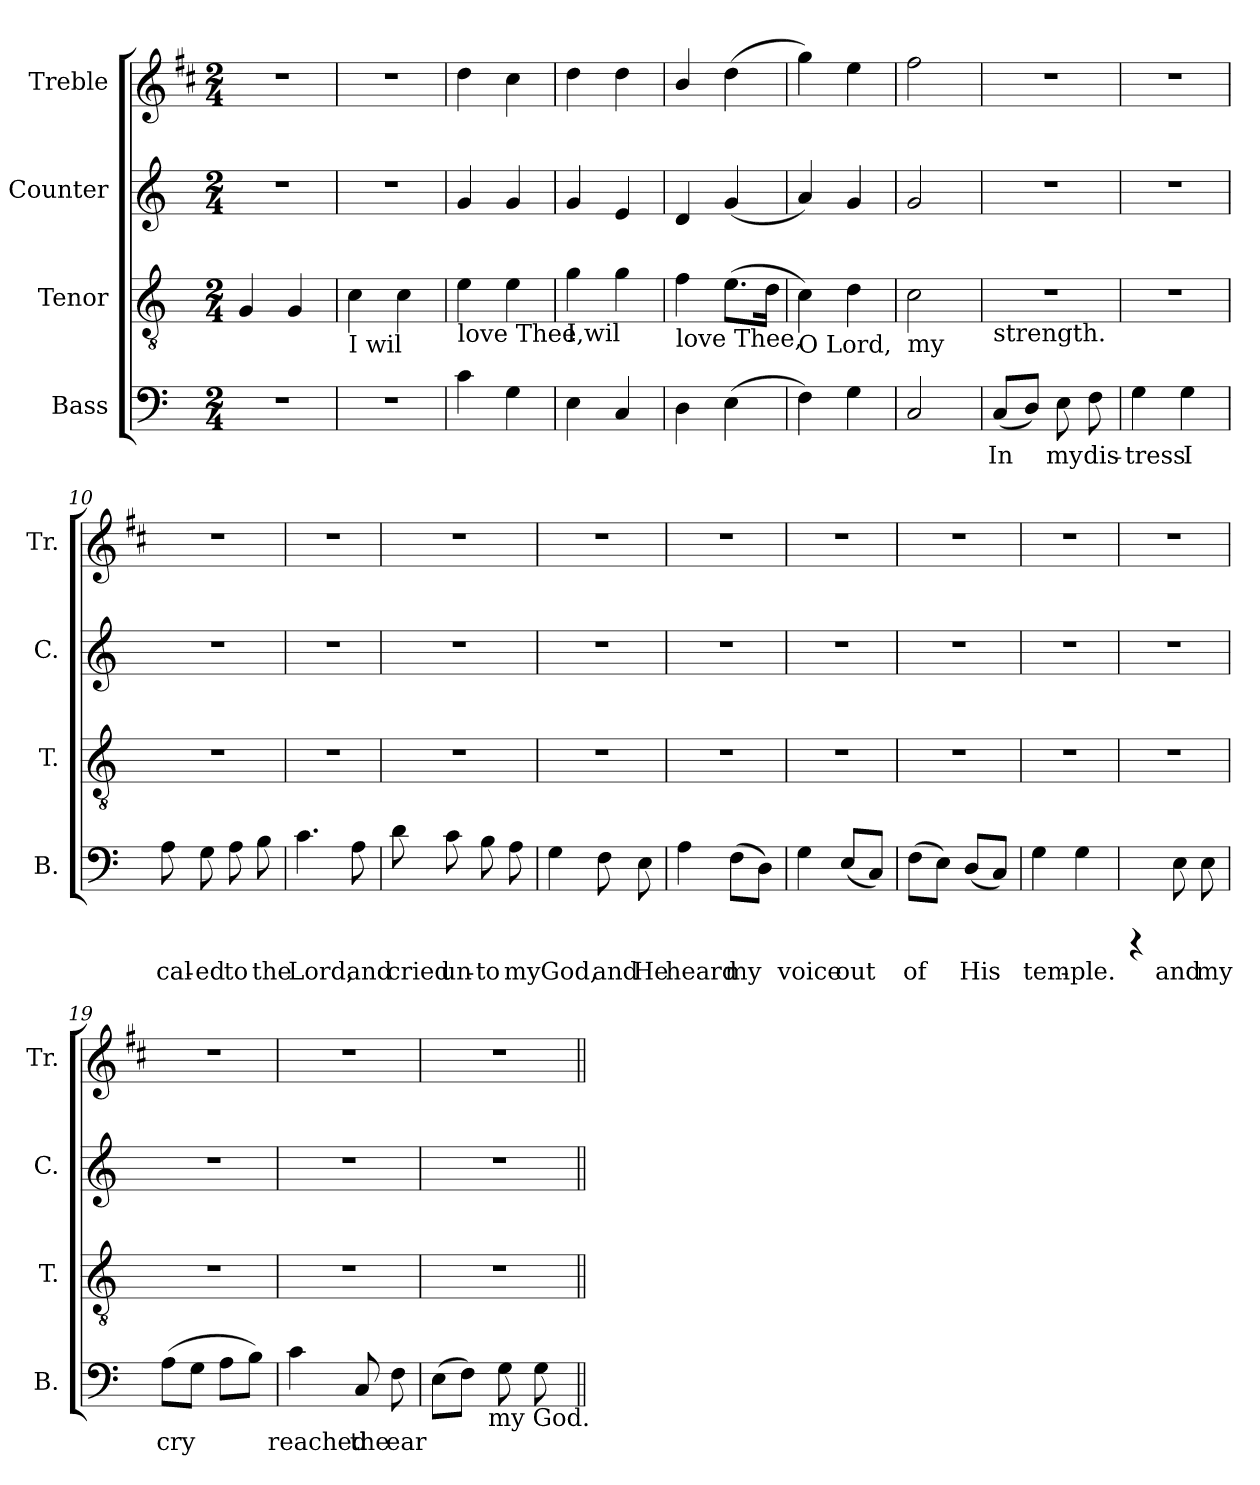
**kern	**text	**kern	**text	**kern	**text	**kern
*part4	*part4	*part3	*part3	*part2	*part2	*part1
*staff4	*staff4	*staff3	*staff3	*staff2	*staff2	*staff1
*I"Bass	*	*I"Tenor	*	*I"Counter	*	*I"Treble
*I'B.	*	*I'T.	*	*I'C.	*	*I'Tr.
!!LO:PB:g=z
*stria5	*	*stria5	*	*stria5	*	*stria5
*clefF4	*	*clefGv2	*	*clefG2	*	*clefG2
*	*	*	*	*	*	*ITrd1c2
*k[]	*	*k[]	*	*k[]	*	*k[]
*C:	*	*C:	*	*C:	*	*C:
*M2/4	*	*M2/4	*	*M2/4	*	*M2/4
=1	=1	=1	=1	=1	=1	=1
!	!	!	!LO:LY:a:cj	!	!	!
2r	.	4G/	.	2r	.	2r
!	!	!	!LO:LY:a:cj	!	!	!
.	.	4G/	.	.	.	.
=2	=2	=2	=2	=2	=2	=2
!	!	!LO:TX:b:t=I wil	!	!	!	!
!	!	!	!LO:LY:a:cj	!	!	!
2r	.	4c\	.	2r	.	2r
!	!	!	!LO:LY:a:cj	!	!	!
.	.	4c\	.	.	.	.
=3	=3	=3	=3	=3	=3	=3
!	!	!LO:TX:b:t=love Thee,	!	!	!	!
!	!LO:LY:b:cj	!	!LO:LY:a:cj	!	!LO:LY:b:cj	!
4c\	.	4e\	.	4g/	.	4cc\
!	!LO:LY:b:cj	!	!LO:LY:a:cj	!	!LO:LY:b:cj	!
4G\	.	4e\	.	4g/	.	4b\
=4	=4	=4	=4	=4	=4	=4
!	!	!LO:TX:b:t=I wil	!	!	!	!
!	!LO:LY:b:cj	!	!LO:LY:a:cj	!	!LO:LY:b:cj	!
4E\	.	4g\	.	4g/	.	4cc\
!	!LO:LY:b:cj	!	!LO:LY:a:cj	!	!LO:LY:b:cj	!
4C/	.	4g\	.	4e/	.	4cc\
=5	=5	=5	=5	=5	=5	=5
!	!	!LO:TX:b:t=love Thee,	!	!	!	!
!	!LO:LY:b:cj	!	!LO:LY:a:cj	!	!LO:LY:b:cj	!
4D<\	.	4f\	.	4d/	.	4a>/
!	!LO:LY:b:cj	!	!LO:LY:a:cj	!	!LO:LY:b:cj	!
(>4E\	.	(>8.e\L	.	(<4g/	.	(>4cc\
!	!	!	!LO:LY:a:cj	!	!	!
.	.	16d\J	.	.	.	.
=6	=6	=6	=6	=6	=6	=6
!	!	!LO:TX:b:t=O Lord,	!	!	!	!
!	!LO:LY:b:cj	!	!LO:LY:a:cj	!	!LO:LY:b:cj	!
4F\)	.	4c\)	.	4a/)	.	4ff\)
!	!LO:LY:b:cj	!	!LO:LY:a:cj	!	!LO:LY:b:cj	!
4G\	.	4d\	.	4g/	.	4dd\
=7	=7	=7	=7	=7	=7	=7
!	!	!LO:TX:b:t=my	!	!	!	!
!	!LO:LY:b:cj	!	!LO:LY:a:cj	!	!LO:LY:b:cj	!
2C/	.	2c\	.	2g/	.	2ee\
=8	=8	=8	=8	=8	=8	=8
!	!	!LO:TX:b:t=strength.	!	!	!	!
!	!LO:LY:b:cj	!	!	!	!	!
(<8C/L	In	2r	.	2r	.	2r
!	!LO:LY:b:cj	!	!	!	!	!
8D/J)	.	.	.	.	.	.
!	!LO:LY:b:cj	!	!	!	!	!
8E\	my	.	.	.	.	.
!	!LO:LY:b:cj	!	!	!	!	!
8F\	dis-	.	.	.	.	.
=9	=9	=9	=9	=9	=9	=9
!	!LO:LY:b:cj	!	!	!	!	!
4G\	-tress	2r	.	2r	.	2r
!	!LO:LY:b:cj	!	!	!	!	!
4G\	I	.	.	.	.	.
=10	=10	=10	=10	=10	=10	=10
!	!LO:LY:b:cj	!	!	!	!	!
8A\	cal-	2r	.	2r	.	2r
!	!LO:LY:b:cj	!	!	!	!	!
8G\	-ed	.	.	.	.	.
!	!LO:LY:b:cj	!	!	!	!	!
8A\	to	.	.	.	.	.
!	!LO:LY:b:cj	!	!	!	!	!
8B\	the	.	.	.	.	.
=11	=11	=11	=11	=11	=11	=11
!	!LO:LY:b:cj	!	!	!	!	!
4.c\	Lord,	2r	.	2r	.	2r
!	!LO:LY:b:cj	!	!	!	!	!
8A\	and	.	.	.	.	.
!!LO:LB:g=z
=12	=12	=12	=12	=12	=12	=12
!	!LO:LY:b:cj	!	!	!	!	!
8d\	cried	2r	.	2r	.	2r
!	!LO:LY:b:cj	!	!	!	!	!
8c\	un-	.	.	.	.	.
!	!LO:LY:b:cj	!	!	!	!	!
8B\	-to	.	.	.	.	.
!	!LO:LY:b:cj	!	!	!	!	!
8A\	my	.	.	.	.	.
=13	=13	=13	=13	=13	=13	=13
!	!LO:LY:b:cj	!	!	!	!	!
4G\	God,	2r	.	2r	.	2r
!	!LO:LY:b:cj	!	!	!	!	!
8F\	and	.	.	.	.	.
!	!LO:LY:b:cj	!	!	!	!	!
8E\	He	.	.	.	.	.
=14	=14	=14	=14	=14	=14	=14
!	!LO:LY:b:cj	!	!	!	!	!
4A\	heard	2r	.	2r	.	2r
!	!LO:LY:b:cj	!	!	!	!	!
(>8F\L	my	.	.	.	.	.
!	!LO:LY:b:cj	!	!	!	!	!
8D\J)	.	.	.	.	.	.
=15	=15	=15	=15	=15	=15	=15
!	!LO:LY:b:cj	!	!	!	!	!
4G\	voice	2r	.	2r	.	2r
!	!LO:LY:b:cj	!	!	!	!	!
(<8E/L	out	.	.	.	.	.
!	!LO:LY:b:cj	!	!	!	!	!
8C/J)	.	.	.	.	.	.
=16	=16	=16	=16	=16	=16	=16
!	!LO:LY:b:cj	!	!	!	!	!
(>8F\L	of	2r	.	2r	.	2r
!	!LO:LY:b:cj	!	!	!	!	!
8E\J)	.	.	.	.	.	.
!	!LO:LY:b:cj	!	!	!	!	!
(<8D/L	His	.	.	.	.	.
!	!LO:LY:b:cj	!	!	!	!	!
8C/J)	.	.	.	.	.	.
=17	=17	=17	=17	=17	=17	=17
!	!LO:LY:b:cj	!	!	!	!	!
4G\	tem-	2r	.	2r	.	2r
!	!LO:LY:b:cj	!	!	!	!	!
4G\	-ple.	.	.	.	.	.
=18	=18	=18	=18	=18	=18	=18
4rCCC	.	2r	.	2r	.	2r
!	!LO:LY:b:cj	!	!	!	!	!
8E\	and	.	.	.	.	.
!	!LO:LY:b:cj	!	!	!	!	!
8E\	my	.	.	.	.	.
=19	=19	=19	=19	=19	=19	=19
!	!LO:LY:b:cj	!	!	!	!	!
(>8A\L	cry	2r	.	2r	.	2r
!	!LO:LY:b:cj	!	!	!	!	!
8G\J	.	.	.	.	.	.
!	!LO:LY:b:cj	!	!	!	!	!
8A\L	.	.	.	.	.	.
!	!LO:LY:b:cj	!	!	!	!	!
8B\J)	.	.	.	.	.	.
=20	=20	=20	=20	=20	=20	=20
!	!LO:LY:b:cj	!	!	!	!	!
4c\	reached	2r	.	2r	.	2r
!	!LO:LY:b:cj	!	!	!	!	!
8C/	the	.	.	.	.	.
!	!LO:LY:b:cj	!	!	!	!	!
8F\	ear	.	.	.	.	.
!!LO:LB:g=z
=21	=21	=21	=21	=21	=21	=21
!LO:TX:b:t=of	!	!	!	!	!	!
!	!LO:LY:b:cj	!	!	!	!	!
*^	*	*	*	*	*	*
(>8E\L	8...ryy	.	2r	.	2r	.	2r
!	!	!LO:LY:b:cj	!	!	!	!	!
8F\J)	.	.	.	.	.	.	.
!	!LO:TX:b:t=my God.	!	!	!	!	!	!
.	4ryy	.	.	.	.	.	.
!	!	!LO:LY:b:cj	!	!	!	!	!
8G\	.	.	.	.	.	.	.
!	!	!LO:LY:b:cj	!	!	!	!	!
8G\	.	.	.	.	.	.	.
.	64ryy	.	.	.	.	.	.
*v	*v	*	*	*	*	*	*
=||	=||	=||	=||	=||	=||	=||
*-	*-	*-	*-	*-	*-	*-
